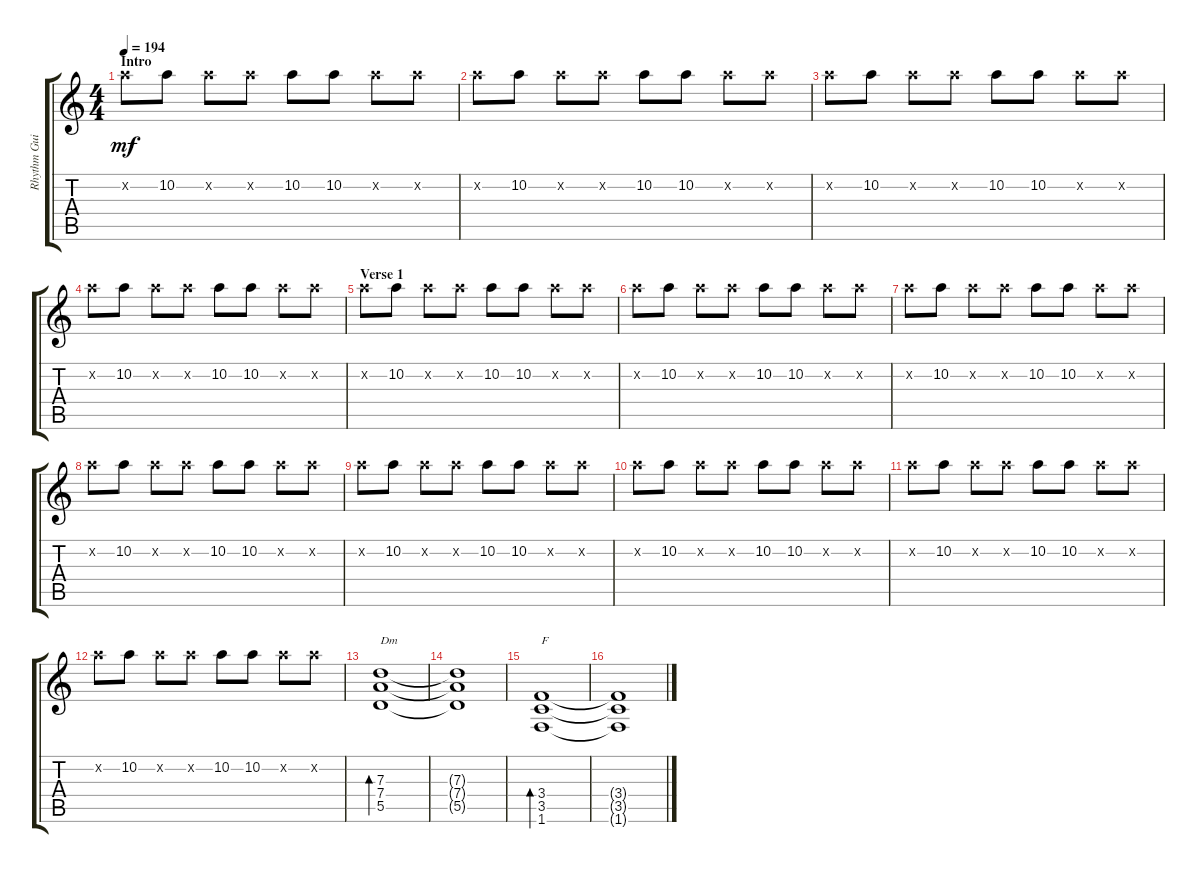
\track ("Rhythm Guitar" "Rhythm Gui") {instrument overdrivenguitar}
\staff {score tabs}
\tuning (E4 B3 G3 D3 A2 E2) {hide}
\ts (4 4)
\section ("" "Intro")
\tempo 194
\clef g2
\ks c
10.2{x}.8{dy mf instrument overdrivenguitar} 10.2.8 10.2{x}.8 10.2{x}.8 10.2.8 10.2.8 10.2{x}.8 10.2{x}.8 |
10.2{x}.8 10.2.8 10.2{x}.8 10.2{x}.8 10.2.8 10.2.8 10.2{x}.8 10.2{x}.8 |
10.2{x}.8 10.2.8 10.2{x}.8 10.2{x}.8 10.2.8 10.2.8 10.2{x}.8 10.2{x}.8 |
10.2{x}.8 10.2.8 10.2{x}.8 10.2{x}.8 10.2.8 10.2.8 10.2{x}.8 10.2{x}.8 |
\section ("" "Verse 1")
10.2{x}.8 10.2.8 10.2{x}.8 10.2{x}.8 10.2.8 10.2.8 10.2{x}.8 10.2{x}.8 |
10.2{x}.8 10.2.8 10.2{x}.8 10.2{x}.8 10.2.8 10.2.8 10.2{x}.8 10.2{x}.8 |
10.2{x}.8 10.2.8 10.2{x}.8 10.2{x}.8 10.2.8 10.2.8 10.2{x}.8 10.2{x}.8 |
10.2{x}.8 10.2.8 10.2{x}.8 10.2{x}.8 10.2.8 10.2.8 10.2{x}.8 10.2{x}.8 |
10.2{x}.8 10.2.8 10.2{x}.8 10.2{x}.8 10.2.8 10.2.8 10.2{x}.8 10.2{x}.8 |
10.2{x}.8 10.2.8 10.2{x}.8 10.2{x}.8 10.2.8 10.2.8 10.2{x}.8 10.2{x}.8 |
10.2{x}.8 10.2.8 10.2{x}.8 10.2{x}.8 10.2.8 10.2.8 10.2{x}.8 10.2{x}.8 |
10.2{x}.8 10.2.8 10.2{x}.8 10.2{x}.8 10.2.8 10.2.8 10.2{x}.8 10.2{x}.8 |
(7.3 7.4 5.5).1{bd 30 txt "Dm"} |
(7.3{t} 7.4{t} 5.5{t}).1 |
(3.4 3.5 1.6).1{bd 30 txt "F"} |
(3.4{t} 3.5{t} 1.6{t}).1
